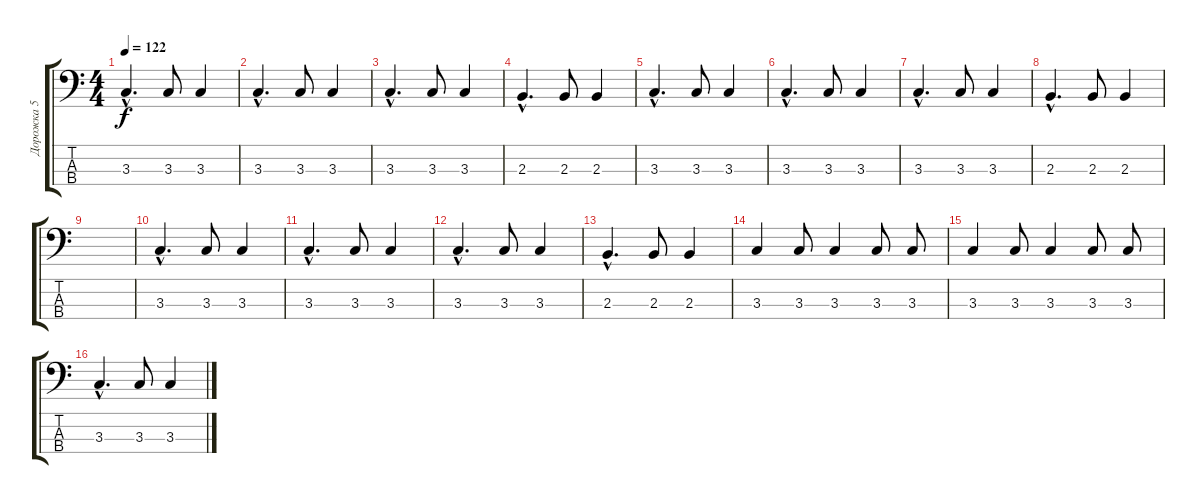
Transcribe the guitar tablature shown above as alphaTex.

\track ("Дорожка 5" "Дорожка 5") {instrument synthbass2}
\staff {score tabs}
\tuning (G2 D2 A1 E1) {hide}
\ts (4 4)
\tempo 122
\clef f4
\ks c
3.3{hac}.4{d dy f} 3.3.8 3.3.4 |
3.3{hac}.4{d} 3.3.8 3.3.4 |
3.3{hac}.4{d} 3.3.8 3.3.4 |
2.3{hac}.4{d} 2.3.8 2.3.4 |
3.3{hac}.4{d} 3.3.8 3.3.4 |
3.3{hac}.4{d} 3.3.8 3.3.4 |
3.3{hac}.4{d} 3.3.8 3.3.4 |
2.3{hac}.4{d} 2.3.8 2.3.4 |
|
3.3{hac}.4{d} 3.3.8 3.3.4 |
3.3{hac}.4{d} 3.3.8 3.3.4 |
3.3{hac}.4{d} 3.3.8 3.3.4 |
2.3{hac}.4{d} 2.3.8 2.3.4 |
3.3.4 3.3.8 3.3.4 3.3.8 3.3.8 |
3.3.4 3.3.8 3.3.4 3.3.8 3.3.8 |
3.3{hac}.4{d} 3.3.8 3.3.4
